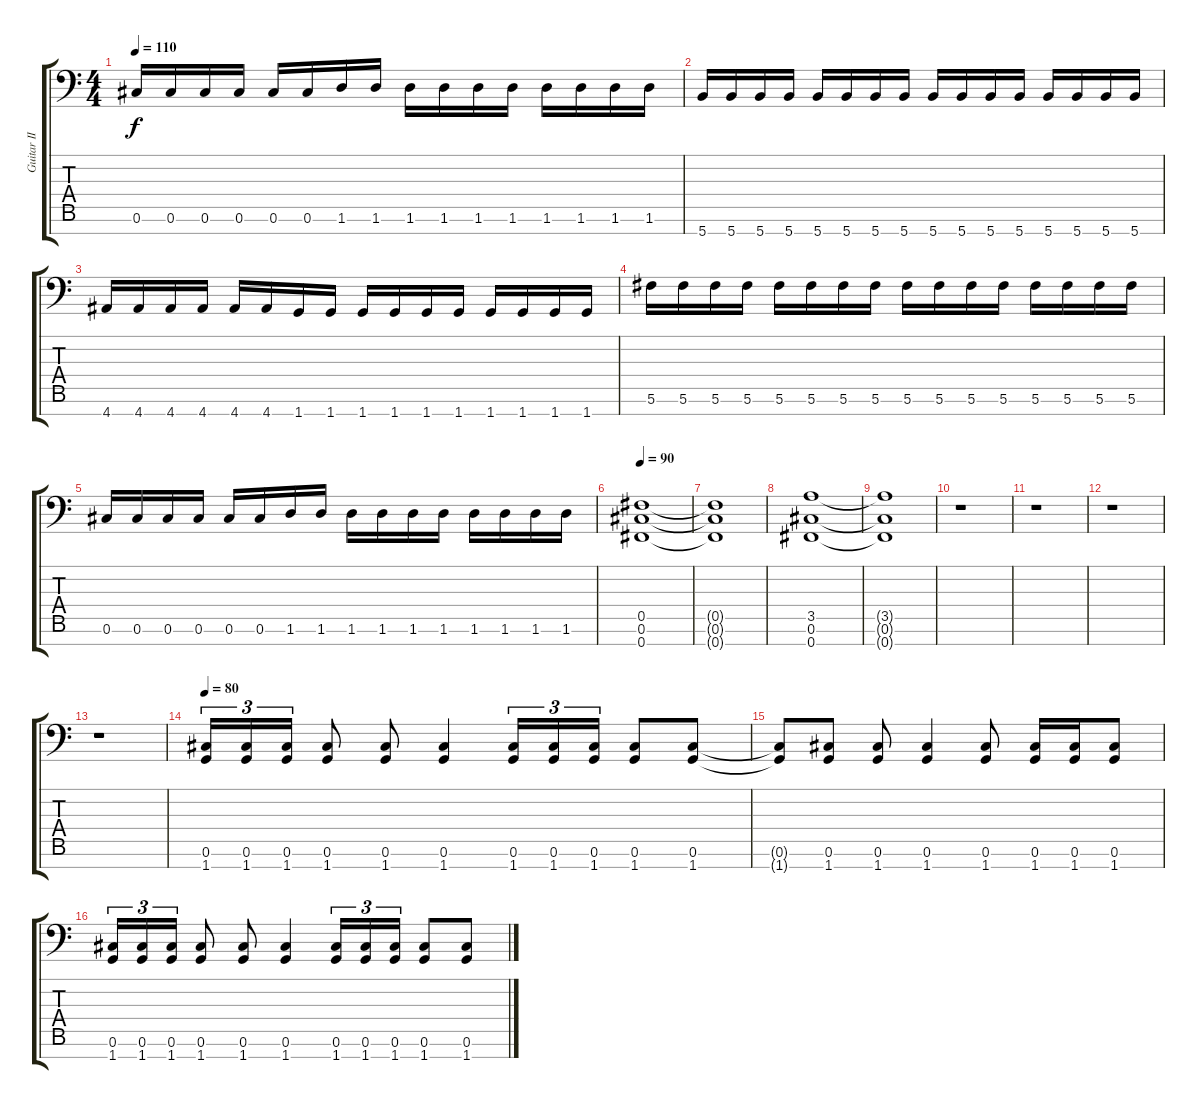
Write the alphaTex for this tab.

\track ("Guitar II" "Guitar II") {instrument distortionguitar}
\staff {score tabs}
\tuning (Db4 Ab3 E3 B2 Gb2 Db2 Gb1) {hide}
\ts (4 4)
\tempo 110
\clef f4
\ks c
0.6.16{dy f} 0.6.16 0.6.16 0.6.16 0.6.16 0.6.16 1.6.16 1.6.16 1.6.16 1.6.16 1.6.16 1.6.16 1.6.16 1.6.16 1.6.16 1.6.16 |
5.7.16 5.7.16 5.7.16 5.7.16 5.7.16 5.7.16 5.7.16 5.7.16 5.7.16 5.7.16 5.7.16 5.7.16 5.7.16 5.7.16 5.7.16 5.7.16 |
4.7.16 4.7.16 4.7.16 4.7.16 4.7.16 4.7.16 1.7.16 1.7.16 1.7.16 1.7.16 1.7.16 1.7.16 1.7.16 1.7.16 1.7.16 1.7.16 |
5.6.16 5.6.16 5.6.16 5.6.16 5.6.16 5.6.16 5.6.16 5.6.16 5.6.16 5.6.16 5.6.16 5.6.16 5.6.16 5.6.16 5.6.16 5.6.16 |
0.6.16 0.6.16 0.6.16 0.6.16 0.6.16 0.6.16 1.6.16 1.6.16 1.6.16 1.6.16 1.6.16 1.6.16 1.6.16 1.6.16 1.6.16 1.6.16 |
\tempo 90
(0.5 0.6 0.7).1 |
(0.5{t} 0.6{t} 0.7{t}).1 |
(3.5 0.6 0.7).1 |
(3.5{t} 0.6{t} 0.7{t}).1 |
r.1 |
r.1 |
r.1 |
r.1 |
\tempo 80
(0.6 1.7).16{tu (3 2)} (0.6 1.7).16{tu (3 2)} (0.6 1.7).16{tu (3 2)} (0.6 1.7).8 (0.6 1.7).8 (0.6 1.7).4 (0.6 1.7).16{tu (3 2)} (0.6 1.7).16{tu (3 2)} (0.6 1.7).16{tu (3 2)} (0.6 1.7).8 (0.6 1.7).8 |
(0.6{t} 1.7{t}).8 (0.6 1.7).8 (0.6 1.7).8 (0.6 1.7).4 (0.6 1.7).8 (0.6 1.7).16 (0.6 1.7).16 (0.6 1.7).8 |
(0.6 1.7).16{tu (3 2)} (0.6 1.7).16{tu (3 2)} (0.6 1.7).16{tu (3 2)} (0.6 1.7).8 (0.6 1.7).8 (0.6 1.7).4 (0.6 1.7).16{tu (3 2)} (0.6 1.7).16{tu (3 2)} (0.6 1.7).16{tu (3 2)} (0.6 1.7).8 (0.6 1.7).8
